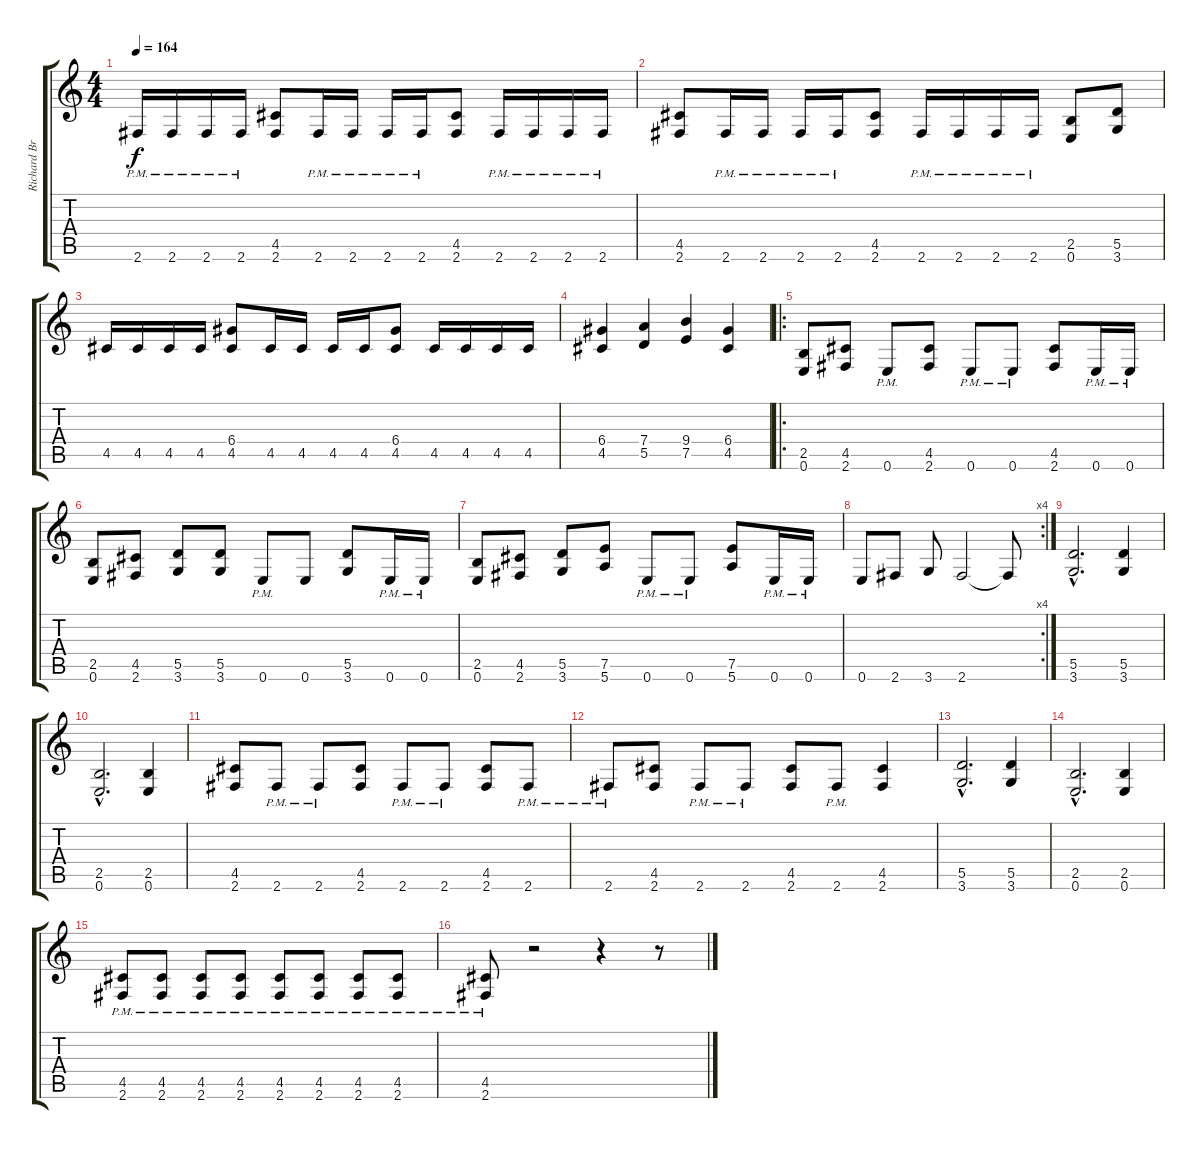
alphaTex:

\track ("Richard Bryngelsson" "Richard Br") {instrument distortionguitar}
\staff {score tabs}
\tuning (E4 B3 G3 D3 A2 E2) {hide}
\ts (4 4)
\tempo 164
\clef g2
\ks c
2.6{pm}.16{dy f} 2.6{pm}.16 2.6{pm}.16 2.6{pm}.16 (4.5 2.6).8 2.6{pm}.16 2.6{pm}.16 2.6{pm}.16 2.6{pm}.16 (4.5 2.6).8 2.6{pm}.16 2.6{pm}.16 2.6{pm}.16 2.6{pm}.16 |
(4.5 2.6).8 2.6{pm}.16 2.6{pm}.16 2.6{pm}.16 2.6{pm}.16 (4.5 2.6).8 2.6{pm}.16 2.6{pm}.16 2.6{pm}.16 2.6{pm}.16 (2.5 0.6).8 (5.5 3.6).8 |
4.5.16 4.5.16 4.5.16 4.5.16 (6.4 4.5).8 4.5.16 4.5.16 4.5.16 4.5.16 (6.4 4.5).8 4.5.16 4.5.16 4.5.16 4.5.16 |
(6.4 4.5).4 (7.4 5.5).4 (9.4 7.5).4 (6.4 4.5).4 |
\ro
(2.5 0.6).8 (4.5 2.6).8 0.6{pm}.8 (4.5 2.6).8 0.6{pm}.8 0.6{pm}.8 (4.5 2.6).8 0.6{pm}.16 0.6{pm}.16 |
(2.5 0.6).8 (4.5 2.6).8 (5.5 3.6).8 (5.5 3.6).8 0.6{pm}.8 0.6.8 (5.5 3.6).8 0.6{pm}.16 0.6{pm}.16 |
(2.5 0.6).8 (4.5 2.6).8 (5.5 3.6).8 (7.5 5.6).8 0.6{pm}.8 0.6{pm}.8 (7.5 5.6).8 0.6{pm}.16 0.6{pm}.16 |
\rc 4
0.6.8 2.6.8 3.6.8 2.6.2 2.6{t}.8 |
(5.5{hac} 3.6{hac}).2{d} (5.5 3.6).4 |
(2.5{hac} 0.6{hac}).2{d} (2.5 0.6).4 |
(4.5 2.6).8 2.6{pm}.8 2.6{pm}.8 (4.5 2.6).8 2.6{pm}.8 2.6{pm}.8 (4.5 2.6).8 2.6{pm}.8 |
2.6{pm}.8 (4.5 2.6).8 2.6{pm}.8 2.6{pm}.8 (4.5 2.6).8 2.6{pm}.8 (4.5 2.6).4 |
(5.5{hac} 3.6{hac}).2{d} (5.5 3.6).4 |
(2.5{hac} 0.6{hac}).2{d} (2.5 0.6).4 |
(4.5{pm} 2.6{pm}).8 (4.5{pm} 2.6{pm}).8 (4.5{pm} 2.6{pm}).8 (4.5{pm} 2.6{pm}).8 (4.5{pm} 2.6{pm}).8 (4.5{pm} 2.6{pm}).8 (4.5{pm} 2.6{pm}).8 (4.5{pm} 2.6{pm}).8 |
(4.5{pm} 2.6{pm}).8 r.2 r.4 r.8
